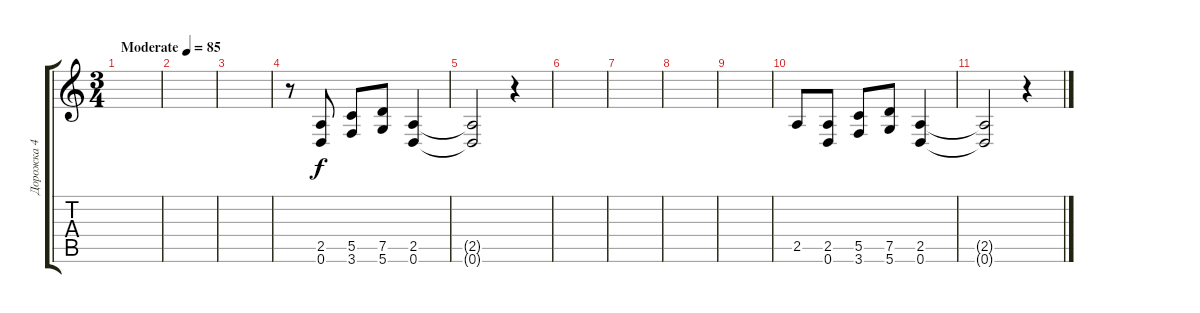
\track ("Дорожка 4" "Дорожка 4") {instrument distortionguitar}
\staff {score tabs}
\tuning (D4 A3 F3 C3 G2 D2) {hide}
\ts (3 4)
\tempo (85 "Moderate")
\clef g2
\ks c
|
|
|
r.8 (2.5 0.6).8 (5.5 3.6).8 (7.5 5.6).8 (2.5 0.6).4 |
(2.5{t} 0.6{t}).2 r.4 |
|
|
|
|
2.5.8 (2.5 0.6).8 (5.5 3.6).8 (7.5 5.6).8 (2.5 0.6).4 |
(2.5{t} 0.6{t}).2 r.4
